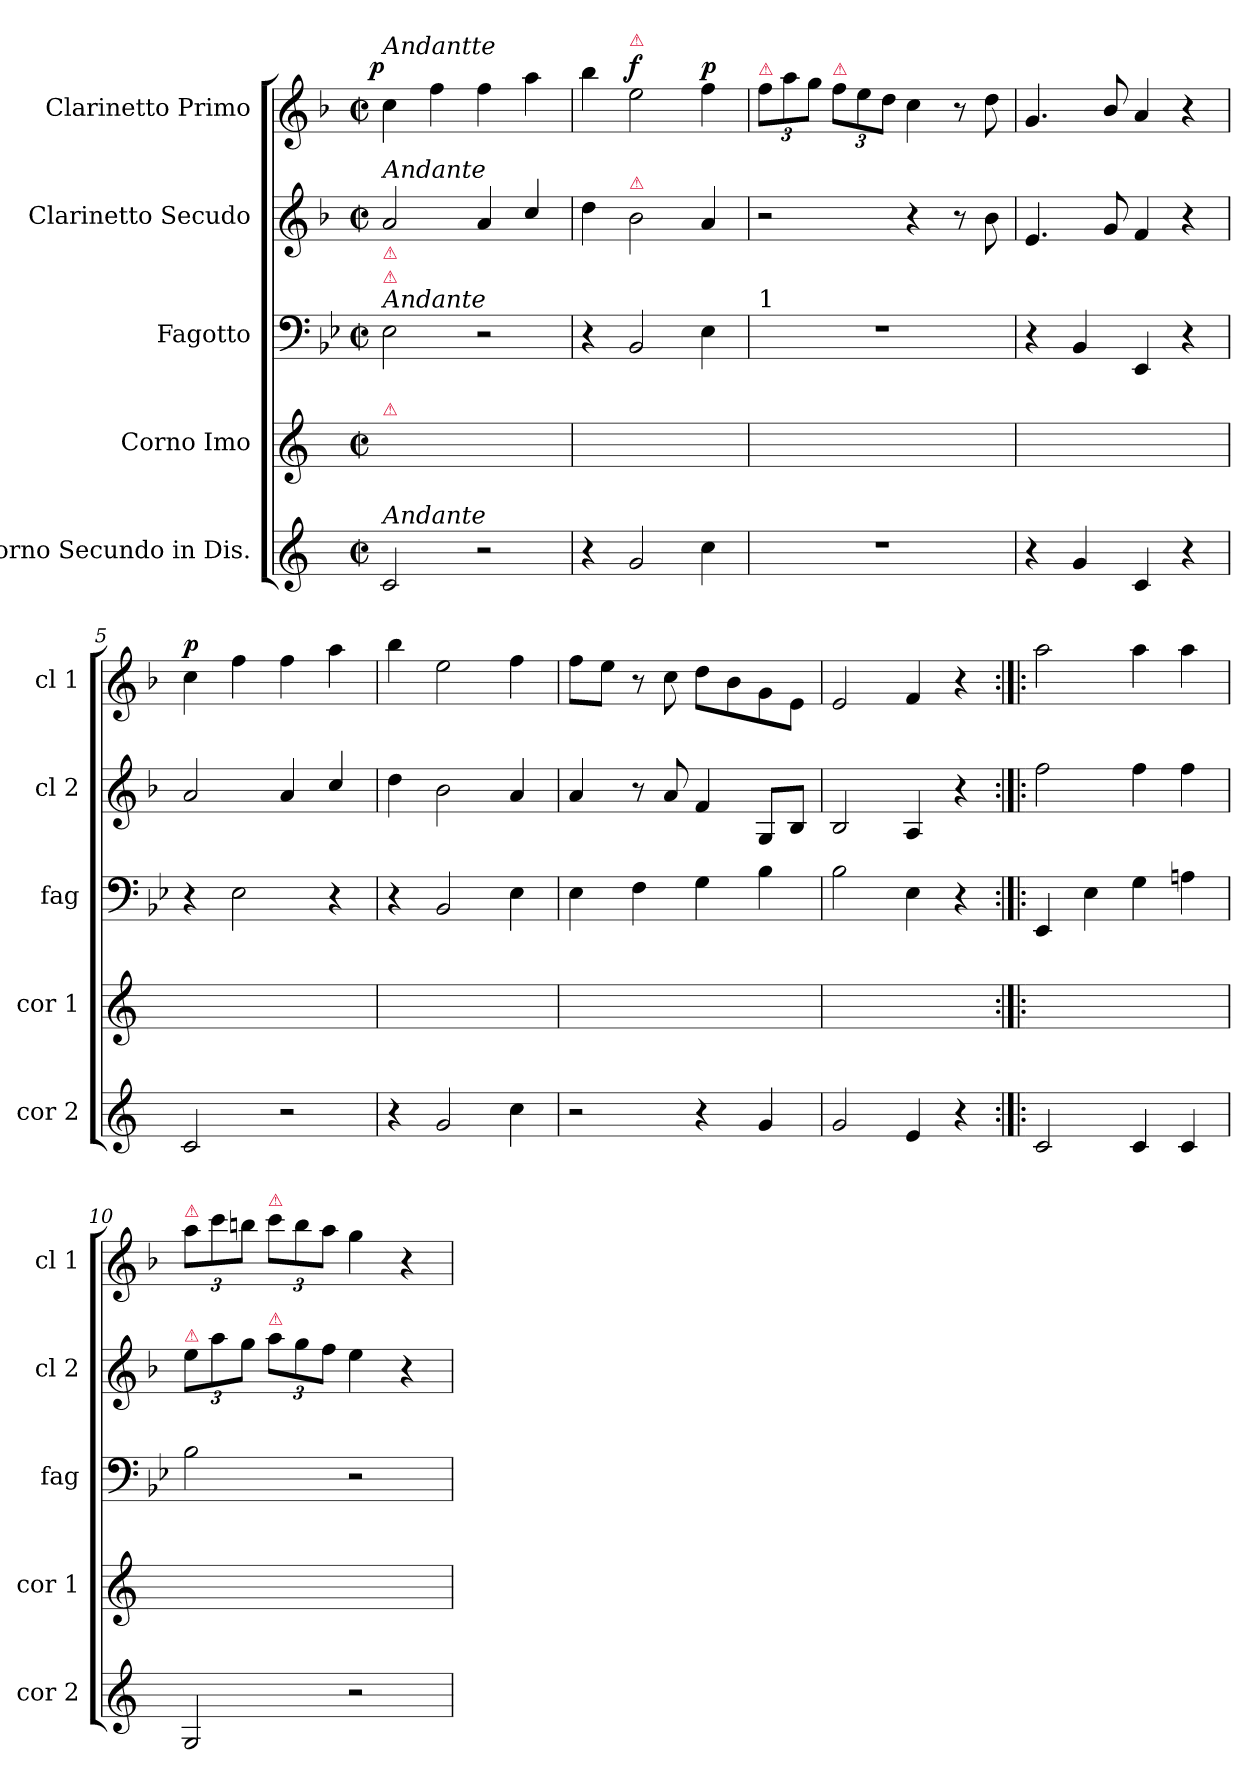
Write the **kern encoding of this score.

**kern	**kern	**kern	**kern	**kern	**dynam
*part5	*part4	*part3	*part2	*part1	*part1
*staff5	*staff4	*staff3	*staff2	*staff1	*staff1
*I"Corno Secundo in Dis.	*I"Corno Imo	*I"Fagotto	*I"Clarinetto Secudo	*I"Clarinetto Primo	*
*I'cor 2	*I'cor 1	*I'fag	*I'cl 2	*I'cl 1	*
*clefG2	*clefG2	*clefF4	*clefG2	*clefG2	*
*ITrd5c9	*ITrd5c9	*	*ITrd1c2	*ITrd1c2	*
*k[b-e-a-]	*k[b-e-a-]	*k[b-e-]	*k[b-e-a-]	*k[b-e-a-]	*
*E-:	*E-:	*	*E-:	*E-:	*
*M2/2	*M2/2	*M2/2	*M2/2	*M2/2	*
*met(c|)	*met(c|)	*met(c|)	*met(c|)	*met(c|)	*
=1	=1	=1	=1	=1	=1
!	!	!	!	!LO:TX:a:i:t=Andantte	!
!	!	!	!LO:TX:a:i:t=Andante	!	!
!	!	!LO:TX:a:i:t=Andante	!	!	!
!	!	!LO:TX:a:color=crimson:t=⚠	!	!	!
!	!	!LO:TX:a:color=crimson:t=⚠	!	!	!
!	!LO:TX:a:color=crimson:t=⚠	!	!	!	!
!LO:TX:a:i:t=Andante	!	!	!	!	!
!	!	!	!	!	!LO:DY:a:rj
2E-/	1ryy	2E-\	2g/	4b-\	p
.	.	.	.	4ee-\	.
2r	.	2r	4g/	4ee-\	.
.	.	.	4b-/	4gg\	.
=2	=2	=2	=2	=2	=2
4r	1ryy	4r	4cc\	4aa-\	.
!	!	!	!	!LO:TX:a:color=crimson:t=⚠	!
!	!	!	!LO:TX:a:color=crimson:t=⚠	!	!
!	!	!	!	!	!LO:DY:a
2B-/	.	2BB-/	2a-\	2dd\	f
!	!	!	!	!	!LO:DY:a
4e-\	.	4E-\	4g/	4ee-\	p
=3	=3	=3	=3	=3	=3
!	!	!	!	!LO:TX:a:color=crimson:t=⚠	!
!	!	!LO:TX:a:t=1	!	!	!
1r	1ryy	1r	2r	12ee-\L	.
.	.	.	.	12gg\	.
.	.	.	.	12ff\J	.
!	!	!	!	!LO:TX:a:color=crimson:t=⚠	!
.	.	.	.	12ee-\L	.
.	.	.	.	12dd\	.
.	.	.	.	12cc\J	.
.	.	.	4r	4b-\	.
.	.	.	8r	8r	.
.	.	.	8a-\	8cc\	.
=4	=4	=4	=4	=4	=4
4r	1ryy	4r	4.d/	4.f/	.
4B-/	.	4BB-/	.	.	.
.	.	.	8f/	8a-/	.
4E-/	.	4EE-/	4e-/	4g/	.
4r	.	4r	4r	4r	.
=5	=5	=5	=5	=5	=5
!	!	!	!	!	!LO:DY:a
2E-/	1ryy	4r	2g/	4b-\	p
.	.	2E-\	.	4ee-\	.
2r	.	.	4g/	4ee-\	.
.	.	4r	4b-/	4gg\	.
=6	=6	=6	=6	=6	=6
4r	1ryy	4r	4cc\	4aa-\	.
!	!	!	!	!	!LO:DY:a
2B-/	.	2BB-/	2a-\	2dd\	for
4e-\	.	4E-\	4g/	4ee-\	.
=7	=7	=7	=7	=7	=7
2r	1ryy	4E-\	4g/	8ee-\L	.
.	.	.	.	8dd\J	.
.	.	4F\	8r	8r	.
.	.	.	8g/	8b-\	.
4r	.	4G\	4e-/	8cc\L	.
.	.	.	.	8a-\	.
4B-/	.	4B-\	8F/L	8f\	.
.	.	.	8A-/J	8d\J	.
=8	=8	=8	=8	=8	=8
2B-/	1ryy	2B-\	2A-/	2d/	.
4G/	.	4E-\	4G/	4e-/	.
4r	.	4r	4r	4r	.
=9:|!|:	=9:|!|:	=9:|!|:	=9:|!|:	=9:|!|:	=9:|!|:
2E-/	1ryy	4EE-/	2ee-\	2gg\	.
.	.	4E-\	.	.	.
4E-/	.	4G\	4ee-\	4gg\	.
4E-/	.	4An\	4ee-\	4gg\	.
=10	=10	=10	=10	=10	=10
!	!	!	!	!LO:TX:a:color=crimson:t=⚠	!
!	!	!	!LO:TX:a:color=crimson:t=⚠	!	!
2BB-/	1ryy	2B-\	12dd\L	12gg\L	.
.	.	.	12gg\	12bb-\	.
.	.	.	12ff\J	12aan\J	.
!	!	!	!	!LO:TX:a:color=crimson:t=⚠	!
!	!	!	!LO:TX:a:color=crimson:t=⚠	!	!
.	.	.	12gg\L	12bb-\L	.
.	.	.	12ff\	12aa\	.
.	.	.	12ee-\J	12gg\J	.
2r	.	2r	4dd\	4ff\	.
.	.	.	4r	4r	.
=	=	=	=	=	=
*-	*-	*-	*-	*-	*-
